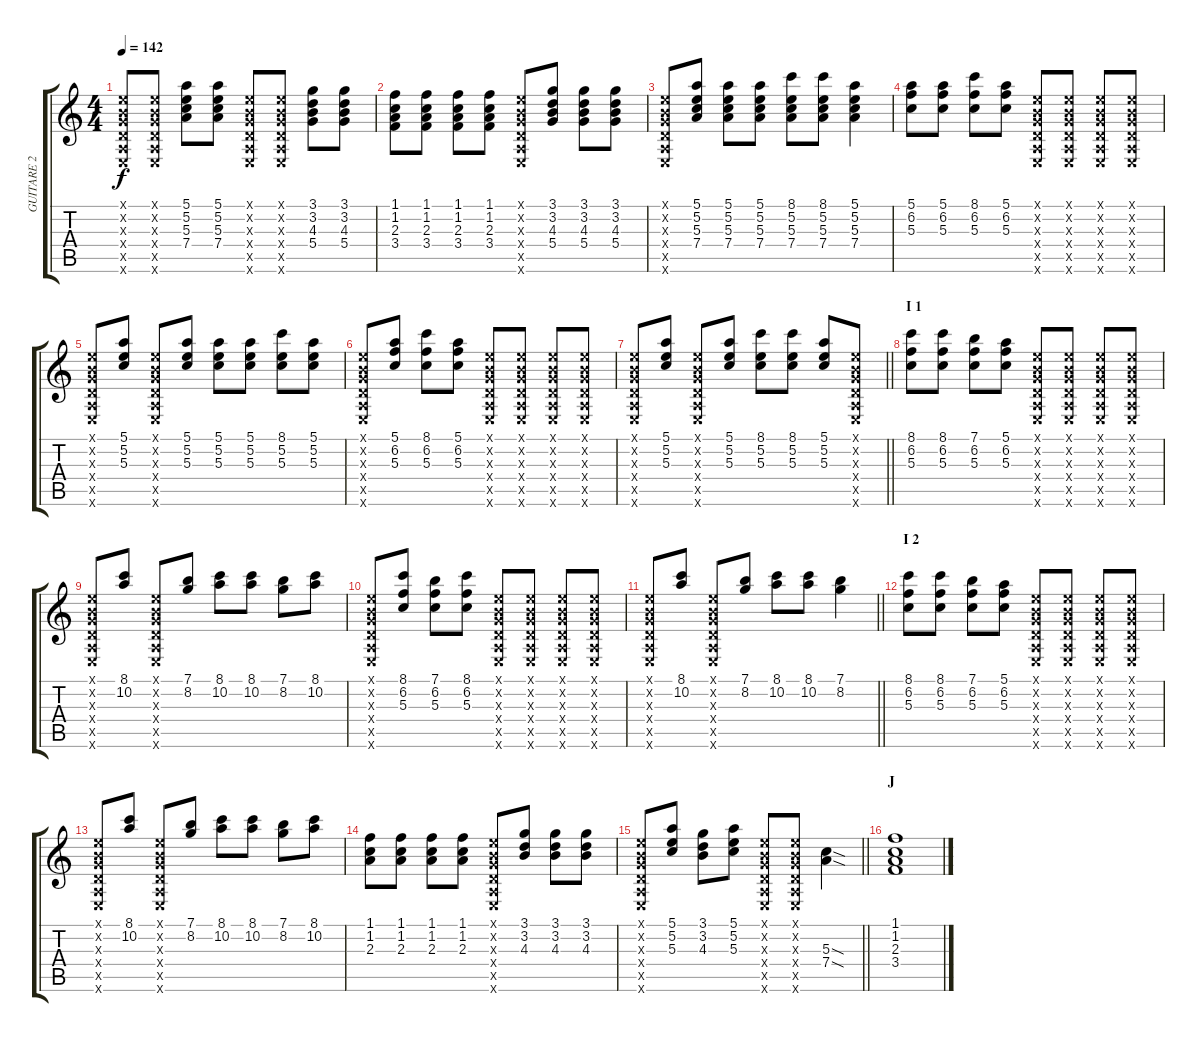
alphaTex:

\track ("GUITARE 2" "GUITARE 2") {instrument distortionguitar}
\staff {score tabs}
\tuning (E4 B3 G3 D3 A2 E2) {hide}
\ts (4 4)
\tempo 142
\clef g2
\ks c
(0.1{x} 0.2{x} 0.3{x} 0.4{x} 0.5{x} 0.6{x}).8{dy f} (0.1{x} 0.2{x} 0.3{x} 0.4{x} 0.5{x} 0.6{x}).8 (5.1 5.2 5.3 7.4).8 (5.1 5.2 5.3 7.4).8 (0.1{x} 0.2{x} 0.3{x} 0.4{x} 0.5{x} 0.6{x}).8 (0.1{x} 0.2{x} 0.3{x} 0.4{x} 0.5{x} 0.6{x}).8 (3.1 3.2 4.3 5.4).8 (3.1 3.2 4.3 5.4).8 |
(1.1 1.2 2.3 3.4).8 (1.1 1.2 2.3 3.4).8 (1.1 1.2 2.3 3.4).8 (1.1 1.2 2.3 3.4).8 (0.1{x} 0.2{x} 0.3{x} 0.4{x} 0.5{x} 0.6{x}).8 (3.1 3.2 4.3 5.4).8 (3.1 3.2 4.3 5.4).8 (3.1 3.2 4.3 5.4).8 |
(0.1{x} 0.2{x} 0.3{x} 0.4{x} 0.5{x} 0.6{x}).8 (5.1 5.2 5.3 7.4).8 (5.1 5.2 5.3 7.4).8 (5.1 5.2 5.3 7.4).8 (8.1 5.2 5.3 7.4).8 (8.1 5.2 5.3 7.4).8 (5.1 5.2 5.3 7.4).4 |
(5.1 6.2 5.3).8 (5.1 6.2 5.3).8 (8.1 6.2 5.3).8 (5.1 6.2 5.3).8 (0.1{x} 0.2{x} 0.3{x} 0.4{x} 0.5{x} 0.6{x}).8 (0.1{x} 0.2{x} 0.3{x} 0.4{x} 0.5{x} 0.6{x}).8 (0.1{x} 0.2{x} 0.3{x} 0.4{x} 0.5{x} 0.6{x}).8 (0.1{x} 0.2{x} 0.3{x} 0.4{x} 0.5{x} 0.6{x}).8 |
(0.1{x} 0.2{x} 0.3{x} 0.4{x} 0.5{x} 0.6{x}).8 (5.1 5.2 5.3).8 (0.1{x} 0.2{x} 0.3{x} 0.4{x} 0.5{x} 0.6{x}).8 (5.1 5.2 5.3).8 (5.1 5.2 5.3).8 (5.1 5.2 5.3).8 (8.1 5.2 5.3).8 (5.1 5.2 5.3).8 |
(0.1{x} 0.2{x} 0.3{x} 0.4{x} 0.5{x} 0.6{x}).8 (5.1 6.2 5.3).8 (8.1 6.2 5.3).8 (5.1 6.2 5.3).8 (0.1{x} 0.2{x} 0.3{x} 0.4{x} 0.5{x} 0.6{x}).8 (0.1{x} 0.2{x} 0.3{x} 0.4{x} 0.5{x} 0.6{x}).8 (0.1{x} 0.2{x} 0.3{x} 0.4{x} 0.5{x} 0.6{x}).8 (0.1{x} 0.2{x} 0.3{x} 0.4{x} 0.5{x} 0.6{x}).8 |
\barLineRight lightlight
(0.1{x} 0.2{x} 0.3{x} 0.4{x} 0.5{x} 0.6{x}).8 (5.1 5.2 5.3).8 (0.1{x} 0.2{x} 0.3{x} 0.4{x} 0.5{x} 0.6{x}).8 (5.1 5.2 5.3).8 (8.1 5.2 5.3).8 (8.1 5.2 5.3).8 (5.1 5.2 5.3).8 (0.1{x} 0.2{x} 0.3{x} 0.4{x} 0.5{x} 0.6{x}).8 |
\section ("" "I 1")
(8.1 6.2 5.3).8 (8.1 6.2 5.3).8 (7.1 6.2 5.3).8 (5.1 6.2 5.3).8 (0.1{x} 0.2{x} 0.3{x} 0.4{x} 0.5{x} 0.6{x}).8 (0.1{x} 0.2{x} 0.3{x} 0.4{x} 0.5{x} 0.6{x}).8 (0.1{x} 0.2{x} 0.3{x} 0.4{x} 0.5{x} 0.6{x}).8 (0.1{x} 0.2{x} 0.3{x} 0.4{x} 0.5{x} 0.6{x}).8 |
(0.1{x} 0.2{x} 0.3{x} 0.4{x} 0.5{x} 0.6{x}).8 (8.1 10.2).8 (0.1{x} 0.2{x} 0.3{x} 0.4{x} 0.5{x} 0.6{x}).8 (7.1 8.2).8 (8.1 10.2).8 (8.1 10.2).8 (7.1 8.2).8 (8.1 10.2).8 |
(0.1{x} 0.2{x} 0.3{x} 0.4{x} 0.5{x} 0.6{x}).8 (8.1 6.2 5.3).8 (7.1 6.2 5.3).8 (8.1 6.2 5.3).8 (0.1{x} 0.2{x} 0.3{x} 0.4{x} 0.5{x} 0.6{x}).8 (0.1{x} 0.2{x} 0.3{x} 0.4{x} 0.5{x} 0.6{x}).8 (0.1{x} 0.2{x} 0.3{x} 0.4{x} 0.5{x} 0.6{x}).8 (0.1{x} 0.2{x} 0.3{x} 0.4{x} 0.5{x} 0.6{x}).8 |
\barLineRight lightlight
(0.1{x} 0.2{x} 0.3{x} 0.4{x} 0.5{x} 0.6{x}).8 (8.1 10.2).8 (0.1{x} 0.2{x} 0.3{x} 0.4{x} 0.5{x} 0.6{x}).8 (7.1 8.2).8 (8.1 10.2).8 (8.1 10.2).8 (7.1 8.2).4 |
\section ("" "I 2")
(8.1 6.2 5.3).8 (8.1 6.2 5.3).8 (7.1 6.2 5.3).8 (5.1 6.2 5.3).8 (0.1{x} 0.2{x} 0.3{x} 0.4{x} 0.5{x} 0.6{x}).8 (0.1{x} 0.2{x} 0.3{x} 0.4{x} 0.5{x} 0.6{x}).8 (0.1{x} 0.2{x} 0.3{x} 0.4{x} 0.5{x} 0.6{x}).8 (0.1{x} 0.2{x} 0.3{x} 0.4{x} 0.5{x} 0.6{x}).8 |
(0.1{x} 0.2{x} 0.3{x} 0.4{x} 0.5{x} 0.6{x}).8 (8.1 10.2).8 (0.1{x} 0.2{x} 0.3{x} 0.4{x} 0.5{x} 0.6{x}).8 (7.1 8.2).8 (8.1 10.2).8 (8.1 10.2).8 (7.1 8.2).8 (8.1 10.2).8 |
(1.1 1.2 2.3).8 (1.1 1.2 2.3).8 (1.1 1.2 2.3).8 (1.1 1.2 2.3).8 (0.1{x} 0.2{x} 0.3{x} 0.4{x} 0.5{x} 0.6{x}).8 (3.1 3.2 4.3).8 (3.1 3.2 4.3).8 (3.1 3.2 4.3).8 |
\barLineRight lightlight
(0.1{x} 0.2{x} 0.3{x} 0.4{x} 0.5{x} 0.6{x}).8 (5.1 5.2 5.3).8 (3.1 3.2 4.3).8 (5.1 5.2 5.3).8 (0.1{x} 0.2{x} 0.3{x} 0.4{x} 0.5{x} 0.6{x}).8 (0.1{x} 0.2{x} 0.3{x} 0.4{x} 0.5{x} 0.6{x}).8 (5.3{sod} 7.4{sod}).4 |
\section ("" "J")
(1.1 1.2 2.3 3.4).1
